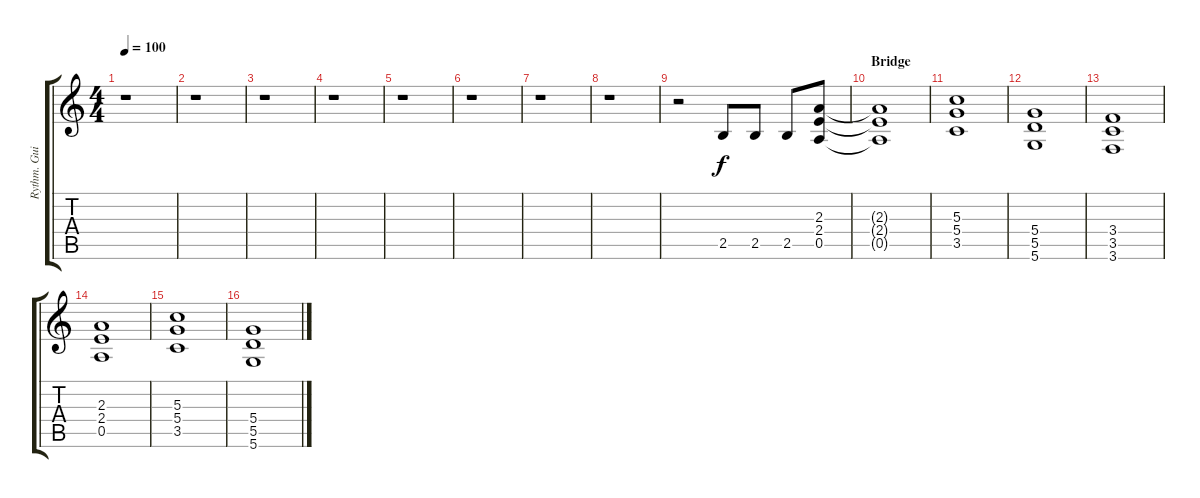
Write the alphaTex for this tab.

\track ("Rythm. Guitar" "Rythm. Gui") {instrument distortionguitar}
\staff {score tabs}
\tuning (E4 B3 G3 D3 A2 D2) {hide}
\ts (4 4)
\tempo 100
\clef g2
\ks c
r.1{dy f} |
r.1 |
r.1 |
r.1 |
r.1 |
r.1 |
r.1 |
r.1 |
r.2 2.5.8 2.5.8 2.5.8 (2.3 2.4 0.5).8 |
\section ("" "Bridge")
(2.3{t} 2.4{t} 0.5{t}).1 |
(5.3 5.4 3.5).1 |
(5.4 5.5 5.6).1 |
(3.4 3.5 3.6).1 |
(2.3 2.4 0.5).1 |
(5.3 5.4 3.5).1 |
(5.4 5.5 5.6).1
